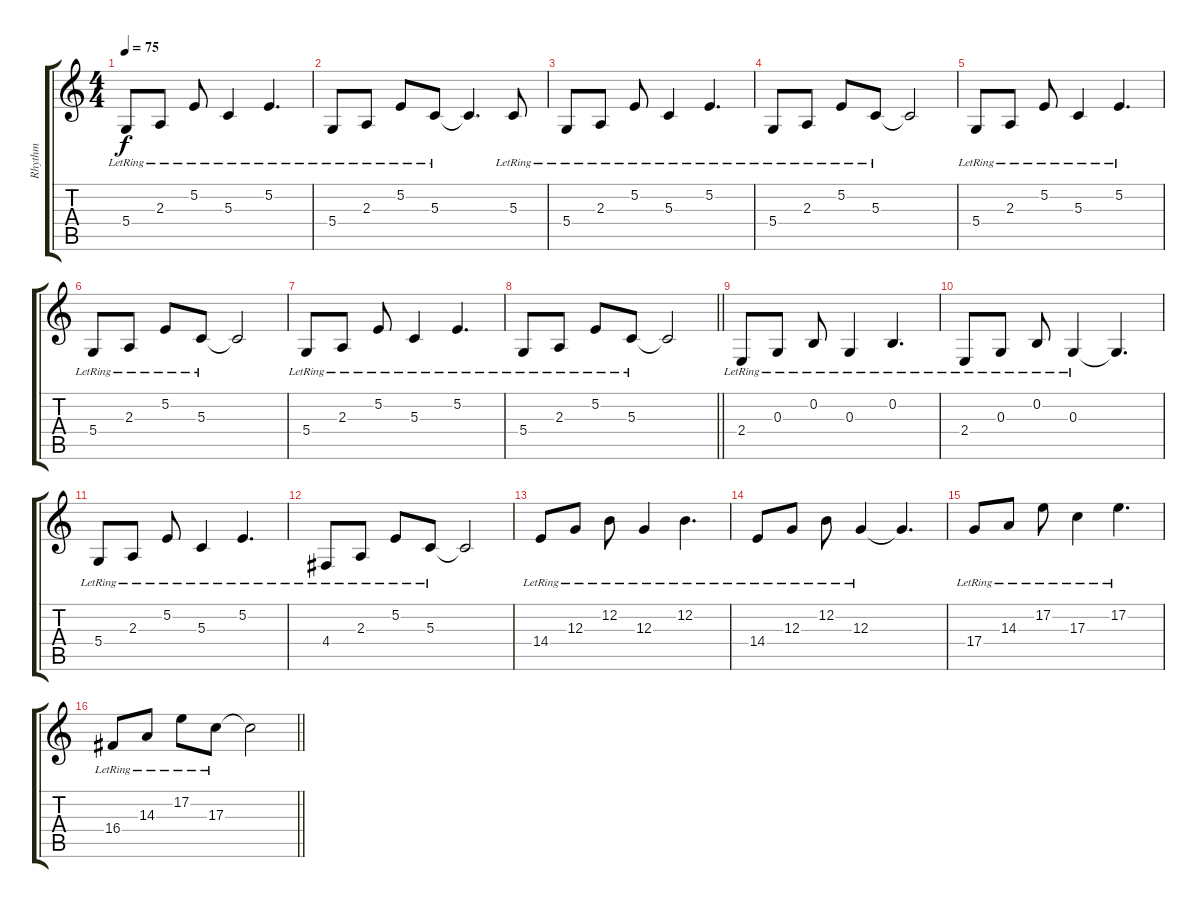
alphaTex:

\track ("Rhythm" "Rhythm") {instrument electricpiano2}
\staff {score tabs}
\tuning (E4 B3 G3 D3 A2 E2) {hide}
\ts (4 4)
\tempo 75
\clef g2
\ks c
5.4{lr}.8{dy f} 2.3{lr}.8 5.2{lr}.8 5.3{lr}.4 5.2{lr}.4{d} |
5.4{lr}.8 2.3{lr}.8 5.2{lr}.8 5.3{lr}.8 5.3{t}.4{d} 5.3{lr}.8 |
5.4{lr}.8 2.3{lr}.8 5.2{lr}.8 5.3{lr}.4 5.2{lr}.4{d} |
5.4{lr}.8 2.3{lr}.8 5.2{lr}.8 5.3{lr}.8 5.3{t}.2 |
5.4{lr}.8 2.3{lr}.8 5.2{lr}.8 5.3{lr}.4 5.2{lr}.4{d} |
5.4{lr}.8 2.3{lr}.8 5.2{lr}.8 5.3{lr}.8 5.3{t}.2 |
5.4{lr}.8 2.3{lr}.8 5.2{lr}.8 5.3{lr}.4 5.2{lr}.4{d} |
\barLineRight lightlight
5.4{lr}.8 2.3{lr}.8 5.2{lr}.8 5.3{lr}.8 5.3{t}.2 |
2.4{lr}.8 0.3{lr}.8 0.2{lr}.8 0.3{lr}.4 0.2{lr}.4{d} |
2.4{lr}.8 0.3{lr}.8 0.2{lr}.8 0.3{lr}.4 0.3{t}.4{d} |
5.4{lr}.8 2.3{lr}.8 5.2{lr}.8 5.3{lr}.4 5.2{lr}.4{d} |
4.4{lr}.8 2.3{lr}.8 5.2{lr}.8 5.3{lr}.8 5.3{t}.2 |
14.4{lr}.8 12.3{lr}.8 12.2{lr}.8 12.3{lr}.4 12.2{lr}.4{d} |
14.4{lr}.8 12.3{lr}.8 12.2{lr}.8 12.3{lr}.4 12.3{t}.4{d} |
17.4{lr}.8 14.3{lr}.8 17.2{lr}.8 17.3{lr}.4 17.2{lr}.4{d} |
\barLineRight lightlight
16.4{lr}.8 14.3{lr}.8 17.2{lr}.8 17.3{lr}.8 17.3{t}.2
